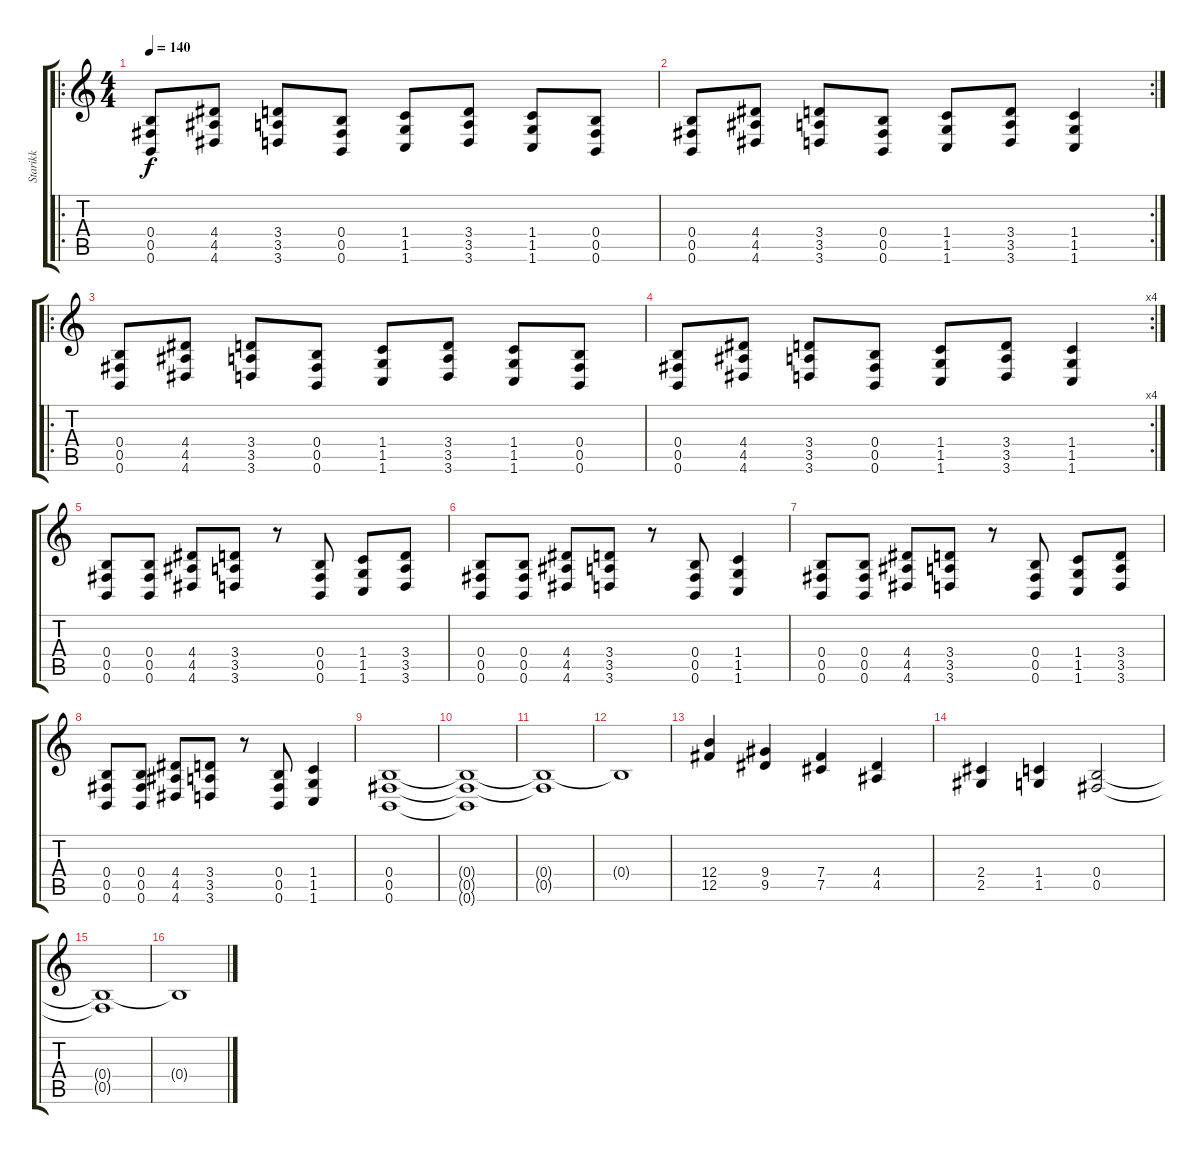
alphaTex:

\track ("Starikk" "Starikk") {instrument distortionguitar}
\staff {score tabs}
\tuning (Db4 Ab3 E3 B2 Gb2 B1) {hide}
\ro
\ts (4 4)
\tempo 140
\clef g2
\ks c
(0.4 0.5 0.6).8{dy f} (4.4 4.5 4.6).8 (3.4 3.5 3.6).8 (0.4 0.5 0.6).8 (1.4 1.5 1.6).8 (3.4 3.5 3.6).8 (1.4 1.5 1.6).8 (0.4 0.5 0.6).8 |
\rc 2
(0.4 0.5 0.6).8 (4.4 4.5 4.6).8 (3.4 3.5 3.6).8 (0.4 0.5 0.6).8 (1.4 1.5 1.6).8 (3.4 3.5 3.6).8 (1.4 1.5 1.6).4 |
\ro
(0.4 0.5 0.6).8 (4.4 4.5 4.6).8 (3.4 3.5 3.6).8 (0.4 0.5 0.6).8 (1.4 1.5 1.6).8 (3.4 3.5 3.6).8 (1.4 1.5 1.6).8 (0.4 0.5 0.6).8 |
\rc 4
(0.4 0.5 0.6).8 (4.4 4.5 4.6).8 (3.4 3.5 3.6).8 (0.4 0.5 0.6).8 (1.4 1.5 1.6).8 (3.4 3.5 3.6).8 (1.4 1.5 1.6).4 |
(0.4 0.5 0.6).8 (0.4 0.5 0.6).8 (4.4 4.5 4.6).8 (3.4 3.5 3.6).8 r.8 (0.4 0.5 0.6).8 (1.4 1.5 1.6).8 (3.4 3.5 3.6).8 |
(0.4 0.5 0.6).8 (0.4 0.5 0.6).8 (4.4 4.5 4.6).8 (3.4 3.5 3.6).8 r.8 (0.4 0.5 0.6).8 (1.4 1.5 1.6).4 |
(0.4 0.5 0.6).8 (0.4 0.5 0.6).8 (4.4 4.5 4.6).8 (3.4 3.5 3.6).8 r.8 (0.4 0.5 0.6).8 (1.4 1.5 1.6).8 (3.4 3.5 3.6).8 |
(0.4 0.5 0.6).8 (0.4 0.5 0.6).8 (4.4 4.5 4.6).8 (3.4 3.5 3.6).8 r.8 (0.4 0.5 0.6).8 (1.4 1.5 1.6).4 |
(0.4 0.5 0.6).1 |
(0.4{t} 0.5{t} 0.6{t}).1 |
(0.4{t} 0.5{t}).1 |
0.4{t}.1 |
(12.4 12.5).4 (9.4 9.5).4 (7.4 7.5).4 (4.4 4.5).4 |
(2.4 2.5).4 (1.4 1.5).4 (0.4 0.5).2 |
(0.4{t} 0.5{t}).1 |
0.4{t}.1
